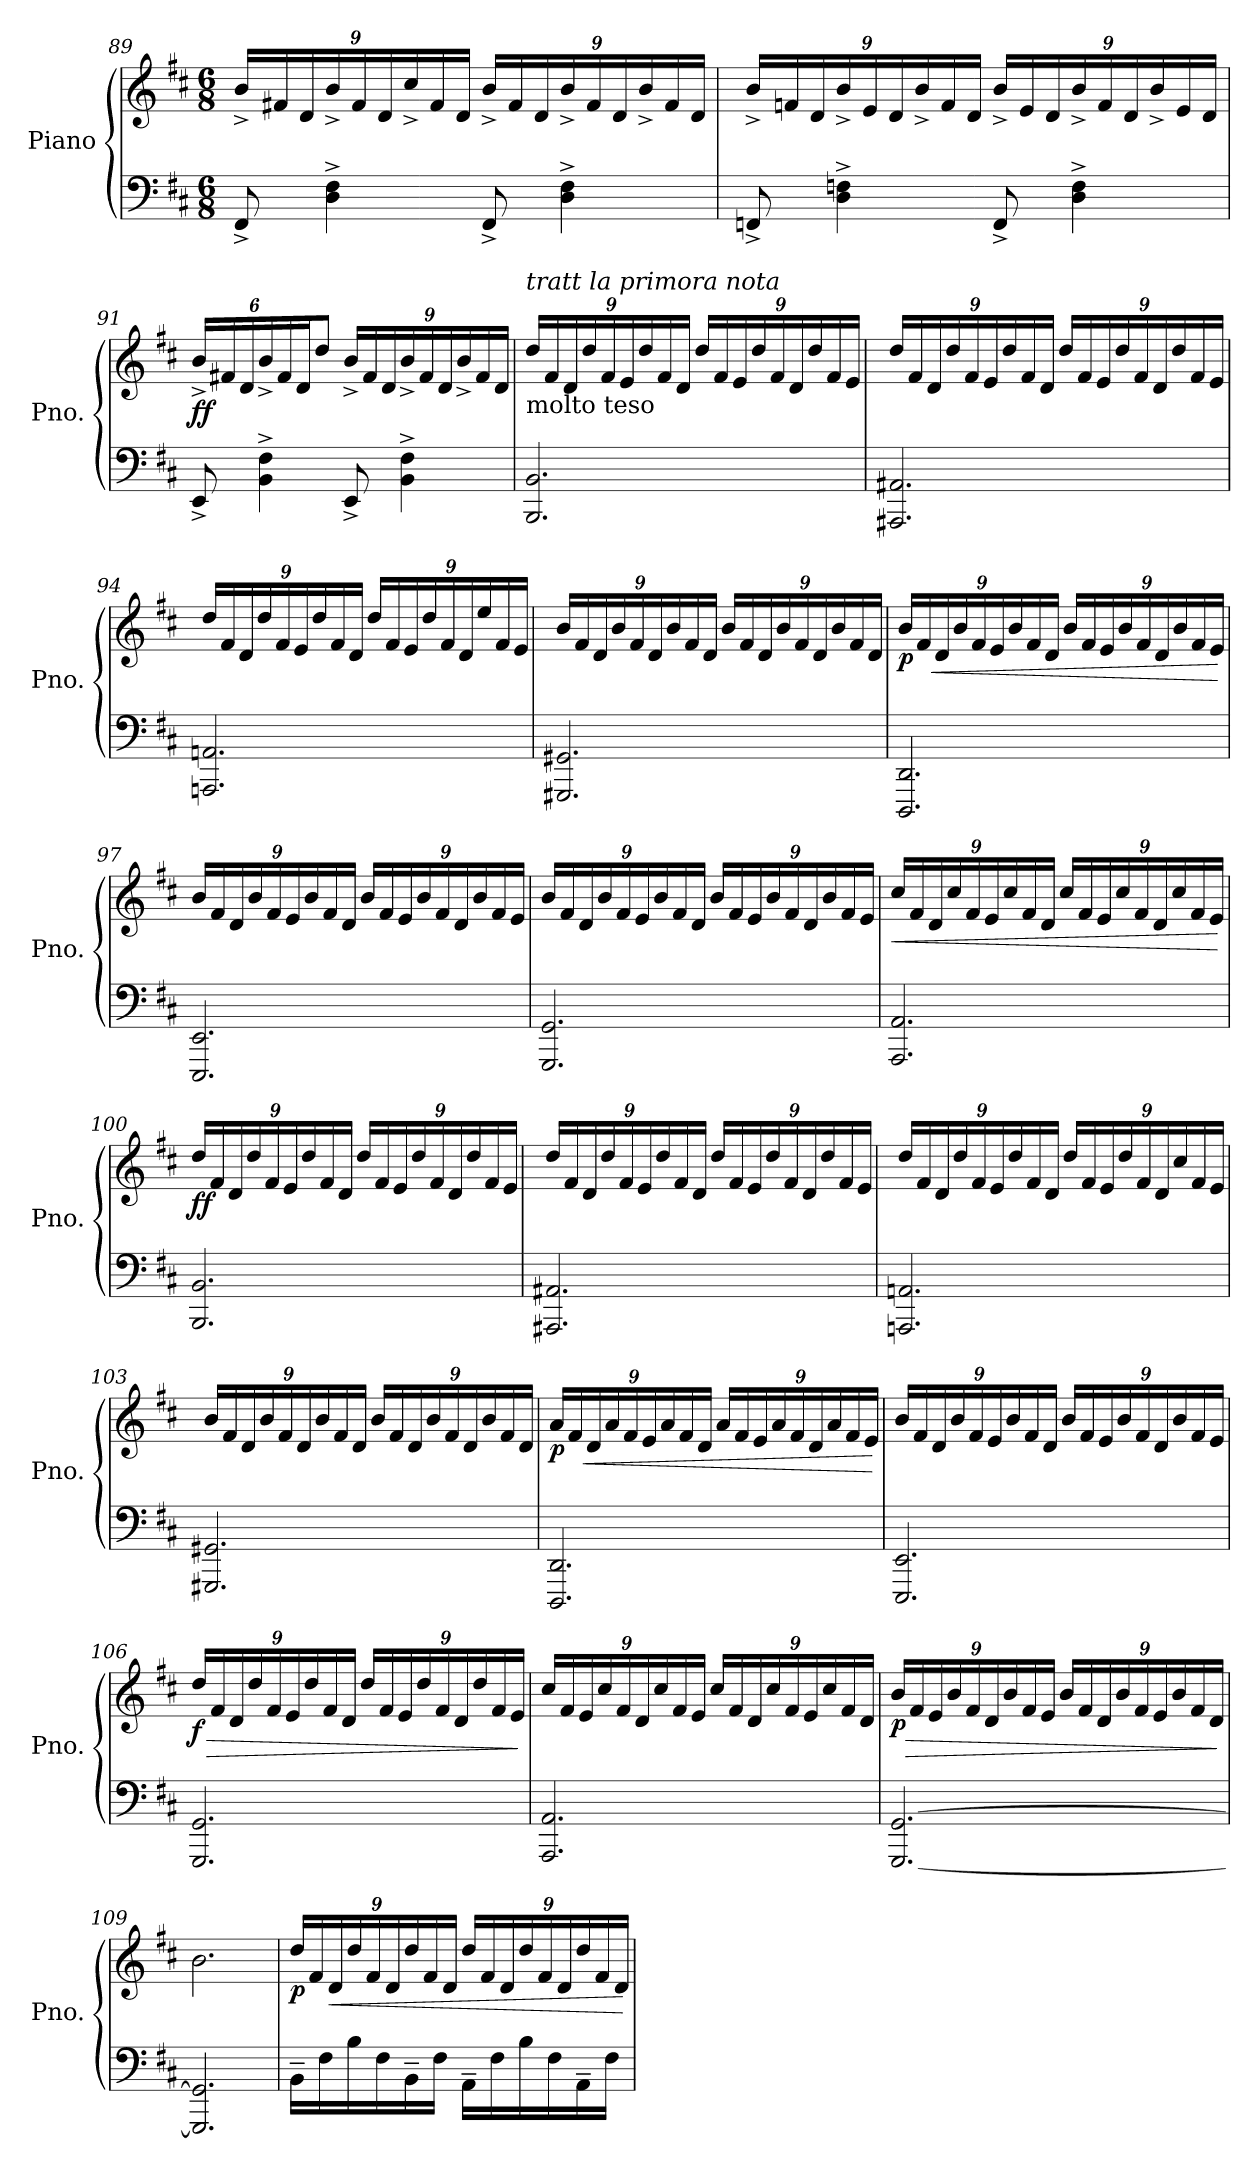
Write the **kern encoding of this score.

**kern	**kern	**dynam
*part1	*part1	*part1
*staff2	*staff1	*staff1/2
*I"Piano	*	*
*I'Pno.	*	*
!!LO:LB:g=z
*clefF4	*clefG2	*
*k[f#c#]	*k[f#c#]	*
*M6/8	*M6/8	*
*	*Xbrackettup	*
=89	=89	=89
8FF#^/	24b^/LL	.
.	24f#X/	.
.	24d/	.
4D\^ 4F#\^	24b^/	.
.	24f#/	.
.	24d/	.
.	24cc#^/	.
.	24f#/	.
.	24d/JJ	.
8FF#^/	24b^/LL	.
.	24f#/	.
.	24d/	.
4D\^ 4F#\^	24b^/	.
.	24f#/	.
.	24d/	.
.	24b^/	.
.	24f#/	.
.	24d/JJ	.
=90	=90	=90
8FFn^/	24b^/LL	.
.	24fn/	.
.	24d/	.
4D\^ 4Fn\^	24b^/	.
.	24e/	.
.	24d/	.
.	24b^/	.
.	24f/	.
.	24d/JJ	.
8FF^/	24b^/LL	.
.	24e/	.
.	24d/	.
4D\^ 4F\^	24b^/	.
.	24f/	.
.	24d/	.
.	24b^/	.
.	24e/	.
.	24d/JJ	.
=91	=91	=91
!	!	!LO:DY:b
8EE^/	24b^/LL	ff
.	24f#X/	.
.	24d/	.
4BB\^ 4F#\^	24b^/	.
.	24f#/	.
.	24d/J	.
.	8dd/J	.
8EE^/	24b^/LL	.
.	24f#/	.
.	24d/	.
4BB\^ 4F#\^	24b^/	.
.	24f#/	.
.	24d/	.
.	24b^/	.
.	24f#/	.
.	24d/JJ	.
!!LO:PB:g=z
=92	=92	=92
!	!LO:TX:a:i:t=tratt la primora nota	!
!	!LO:TX:b:t=molto teso	!
2.BBB/ 2.BB/	24dd/LL	.
.	24f#/	.
.	24d/	.
.	24dd/	.
.	24f#/	.
.	24e/	.
.	24dd/	.
.	24f#/	.
.	24d/JJ	.
.	24dd/LL	.
.	24f#/	.
.	24e/	.
.	24dd/	.
.	24f#/	.
.	24d/	.
.	24dd/	.
.	24f#/	.
.	24e/JJ	.
=93	=93	=93
2.AAA#X/ 2.AA#X/	24dd/LL	.
.	24f#/	.
.	24d/	.
.	24dd/	.
.	24f#/	.
.	24e/	.
.	24dd/	.
.	24f#/	.
.	24d/JJ	.
.	24dd/LL	.
.	24f#/	.
.	24e/	.
.	24dd/	.
.	24f#/	.
.	24d/	.
.	24dd/	.
.	24f#/	.
.	24e/JJ	.
=94	=94	=94
2.AAAn/ 2.AAn/	24dd/LL	.
.	24f#/	.
.	24d/	.
.	24dd/	.
.	24f#/	.
.	24e/	.
.	24dd/	.
.	24f#/	.
.	24d/JJ	.
.	24dd/LL	.
.	24f#/	.
.	24e/	.
.	24dd/	.
.	24f#/	.
.	24d/	.
.	24ee/	.
.	24f#/	.
.	24e/JJ	.
!!LO:LB:g=z
=95	=95	=95
2.GGG#X/ 2.GG#X/	24b/LL	.
.	24f#/	.
.	24d/	.
.	24b/	.
.	24f#/	.
.	24d/	.
.	24b/	.
.	24f#/	.
.	24d/JJ	.
.	24b/LL	.
.	24f#/	.
.	24d/	.
.	24b/	.
.	24f#/	.
.	24d/	.
.	24b/	.
.	24f#/	.
.	24d/JJ	.
=96	=96	=96
!	!	!LO:DY:b
2.DDD/ 2.DD/	24b/LL	p
.	24f#/	.
!	!	!LO:HP:b
.	24d/	<
.	24b/	.
.	24f#/	.
.	24e/	.
.	24b/	.
.	24f#/	.
.	24d/JJ	.
.	24b/LL	.
.	24f#/	.
.	24e/	.
.	24b/	.
.	24f#/	.
.	24d/	.
.	24b/	.
.	24f#/	.
.	24e/JJ	.
.	.	[
=97	=97	=97
2.EEE/ 2.EE/	24b/LL	.
.	24f#/	.
.	24d/	.
.	24b/	.
.	24f#/	.
.	24e/	.
.	24b/	.
.	24f#/	.
.	24d/JJ	.
.	24b/LL	.
.	24f#/	.
.	24e/	.
.	24b/	.
.	24f#/	.
.	24d/	.
.	24b/	.
.	24f#/	.
.	24e/JJ	.
!!LO:LB:g=z
=98	=98	=98
2.GGG/ 2.GG/	24b/LL	.
.	24f#/	.
.	24d/	.
.	24b/	.
.	24f#/	.
.	24e/	.
.	24b/	.
.	24f#/	.
.	24d/JJ	.
.	24b/LL	.
.	24f#/	.
.	24e/	.
.	24b/	.
.	24f#/	.
.	24d/	.
.	24b/	.
.	24f#/	.
.	24e/JJ	.
=99	=99	=99
!	!	!LO:HP:b
2.AAA/ 2.AA/	24cc#/LL	<
.	24f#/	.
.	24d/	.
.	24cc#/	.
.	24f#/	.
.	24e/	.
.	24cc#/	.
.	24f#/	.
.	24d/JJ	.
.	24cc#/LL	.
.	24f#/	.
.	24e/	.
.	24cc#/	.
.	24f#/	.
.	24d/	.
.	24cc#/	.
.	24f#/	.
.	24e/JJ	.
.	.	[
=100	=100	=100
!	!	!LO:DY:b
2.BBB/ 2.BB/	24dd/LL	ff
.	24f#/	.
.	24d/	.
.	24dd/	.
.	24f#/	.
.	24e/	.
.	24dd/	.
.	24f#/	.
.	24d/JJ	.
.	24dd/LL	.
.	24f#/	.
.	24e/	.
.	24dd/	.
.	24f#/	.
.	24d/	.
.	24dd/	.
.	24f#/	.
.	24e/JJ	.
!!LO:LB:g=z
=101	=101	=101
2.AAA#X/ 2.AA#X/	24dd/LL	.
.	24f#/	.
.	24d/	.
.	24dd/	.
.	24f#/	.
.	24e/	.
.	24dd/	.
.	24f#/	.
.	24d/JJ	.
.	24dd/LL	.
.	24f#/	.
.	24e/	.
.	24dd/	.
.	24f#/	.
.	24d/	.
.	24dd/	.
.	24f#/	.
.	24e/JJ	.
=102	=102	=102
2.AAAn/ 2.AAn/	24dd/LL	.
.	24f#/	.
.	24d/	.
.	24dd/	.
.	24f#/	.
.	24e/	.
.	24dd/	.
.	24f#/	.
.	24d/JJ	.
.	24dd/LL	.
.	24f#/	.
.	24e/	.
.	24dd/	.
.	24f#/	.
.	24d/	.
.	24cc#/	.
.	24f#/	.
.	24e/JJ	.
=103	=103	=103
2.GGG#X/ 2.GG#X/	24b/LL	.
.	24f#/	.
.	24d/	.
.	24b/	.
.	24f#/	.
.	24d/	.
.	24b/	.
.	24f#/	.
.	24d/JJ	.
.	24b/LL	.
.	24f#/	.
.	24d/	.
.	24b/	.
.	24f#/	.
.	24d/	.
.	24b/	.
.	24f#/	.
.	24d/JJ	.
!!LO:LB:g=z
=104	=104	=104
!	!	!LO:DY:b
2.DDD/ 2.DD/	24a/LL	p
.	24f#/	.
!	!	!LO:HP:b
.	24d/	<
.	24a/	.
.	24f#/	.
.	24e/	.
.	24a/	.
.	24f#/	.
.	24d/JJ	.
.	24a/LL	.
.	24f#/	.
.	24e/	.
.	24a/	.
.	24f#/	.
.	24d/	.
.	24a/	.
.	24f#/	.
.	24e/JJ	.
.	.	[
=105	=105	=105
2.EEE/ 2.EE/	24b/LL	.
.	24f#/	.
.	24d/	.
.	24b/	.
.	24f#/	.
.	24e/	.
.	24b/	.
.	24f#/	.
.	24d/JJ	.
.	24b/LL	.
.	24f#/	.
.	24e/	.
.	24b/	.
.	24f#/	.
.	24d/	.
.	24b/	.
.	24f#/	.
.	24e/JJ	.
=106	=106	=106
!	!	!LO:DY:b
2.GGG/ 2.GG/	24dd/LL	f
!	!	!LO:HP:b
.	24f#/	>
.	24d/	.
.	24dd/	.
.	24f#/	.
.	24e/	.
.	24dd/	.
.	24f#/	.
.	24d/JJ	.
.	24dd/LL	.
.	24f#/	.
.	24e/	.
.	24dd/	.
.	24f#/	.
.	24d/	.
.	24dd/	.
.	24f#/	.
.	24e/JJ	.
.	.	]
!!LO:PB:g=z
=107	=107	=107
2.AAA/ 2.AA/	24cc#/LL	.
.	24f#/	.
.	24e/	.
.	24cc#/	.
.	24f#/	.
.	24d/	.
.	24cc#/	.
.	24f#/	.
.	24e/JJ	.
.	24cc#/LL	.
.	24f#/	.
.	24d/	.
.	24cc#/	.
.	24f#/	.
.	24e/	.
.	24cc#/	.
.	24f#/	.
.	24d/JJ	.
=108	=108	=108
!	!	!LO:DY:b
[2.GGG/ [2.GG/	24b/LL	p
!	!	!LO:HP:b
.	24f#/	>
.	24e/	.
.	24b/	.
.	24f#/	.
.	24d/	.
.	24b/	.
.	24f#/	.
.	24e/JJ	.
.	24b/LL	.
.	24f#/	.
.	24d/	.
.	24b/	.
.	24f#/	.
.	24e/	.
.	24b/	.
.	24f#/	.
.	24d/JJ	.
.	.	]
=109	=109	=109
2.GGG/] 2.GG/]	2.b\	.
!!LO:LB:g=z
=110	=110	=110
!	!	!LO:DY:b
16BB~\LL	24dd/LL	p
.	24f#/	.
16F#\	.	.
!	!	!LO:HP:b
.	24d/	<
16B\	24dd/	.
.	24f#/	.
16F#\	.	.
.	24d/	.
16BB~\	24dd/	.
.	24f#/	.
16F#\JJ	.	.
.	24d/JJ	.
16AA~\LL	24dd/LL	.
.	24f#/	.
16F#\	.	.
.	24d/	.
16B\	24dd/	.
.	24f#/	.
16F#\	.	.
.	24d/	.
16AA~\	24dd/	.
.	24f#/	.
16F#\JJ	.	.
.	24d/JJ	.
.	.	[
=	=	=
*-	*-	*-
